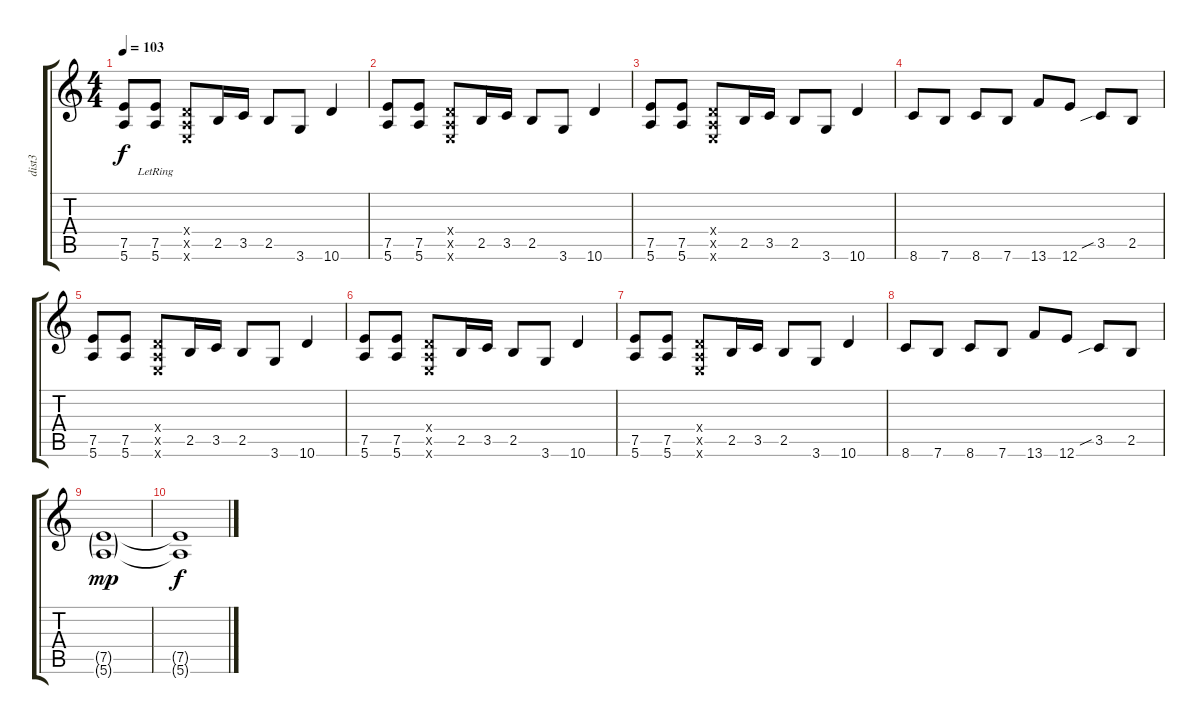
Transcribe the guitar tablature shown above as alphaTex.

\track ("dist3" "dist3") {instrument distortionguitar}
\staff {score tabs}
\tuning (E4 B3 G3 D3 A2 E2) {hide}
\ts (4 4)
\tempo 103
\clef g2
\ks c
(7.5 5.6).8{dy f instrument distortionguitar} (7.5{lr} 5.6{lr}).8 (0.4{x} 0.5{x} 0.6{x}).8 2.5.16 3.5.16 2.5.8 3.6.8 10.6.4 |
(7.5 5.6).8 (7.5 5.6).8 (0.4{x} 0.5{x} 0.6{x}).8 2.5.16 3.5.16 2.5.8 3.6.8 10.6.4 |
(7.5 5.6).8 (7.5 5.6).8 (0.4{x} 0.5{x} 0.6{x}).8 2.5.16 3.5.16 2.5.8 3.6.8 10.6.4 |
8.6.8 7.6.8 8.6.8 7.6.8 13.6.8 12.6.8 3.5{sib}.8 2.5.8 |
(7.5 5.6).8 (7.5 5.6).8 (0.4{x} 0.5{x} 0.6{x}).8 2.5.16 3.5.16 2.5.8 3.6.8 10.6.4 |
(7.5 5.6).8 (7.5 5.6).8 (0.4{x} 0.5{x} 0.6{x}).8 2.5.16 3.5.16 2.5.8 3.6.8 10.6.4 |
(7.5 5.6).8 (7.5 5.6).8 (0.4{x} 0.5{x} 0.6{x}).8 2.5.16 3.5.16 2.5.8 3.6.8 10.6.4 |
8.6.8 7.6.8 8.6.8 7.6.8 13.6.8 12.6.8 3.5{sib}.8 2.5.8 |
(7.5{g} 5.6{g}).1{dy mp} |
(7.5{t} 5.6{t}).1{dy f}
